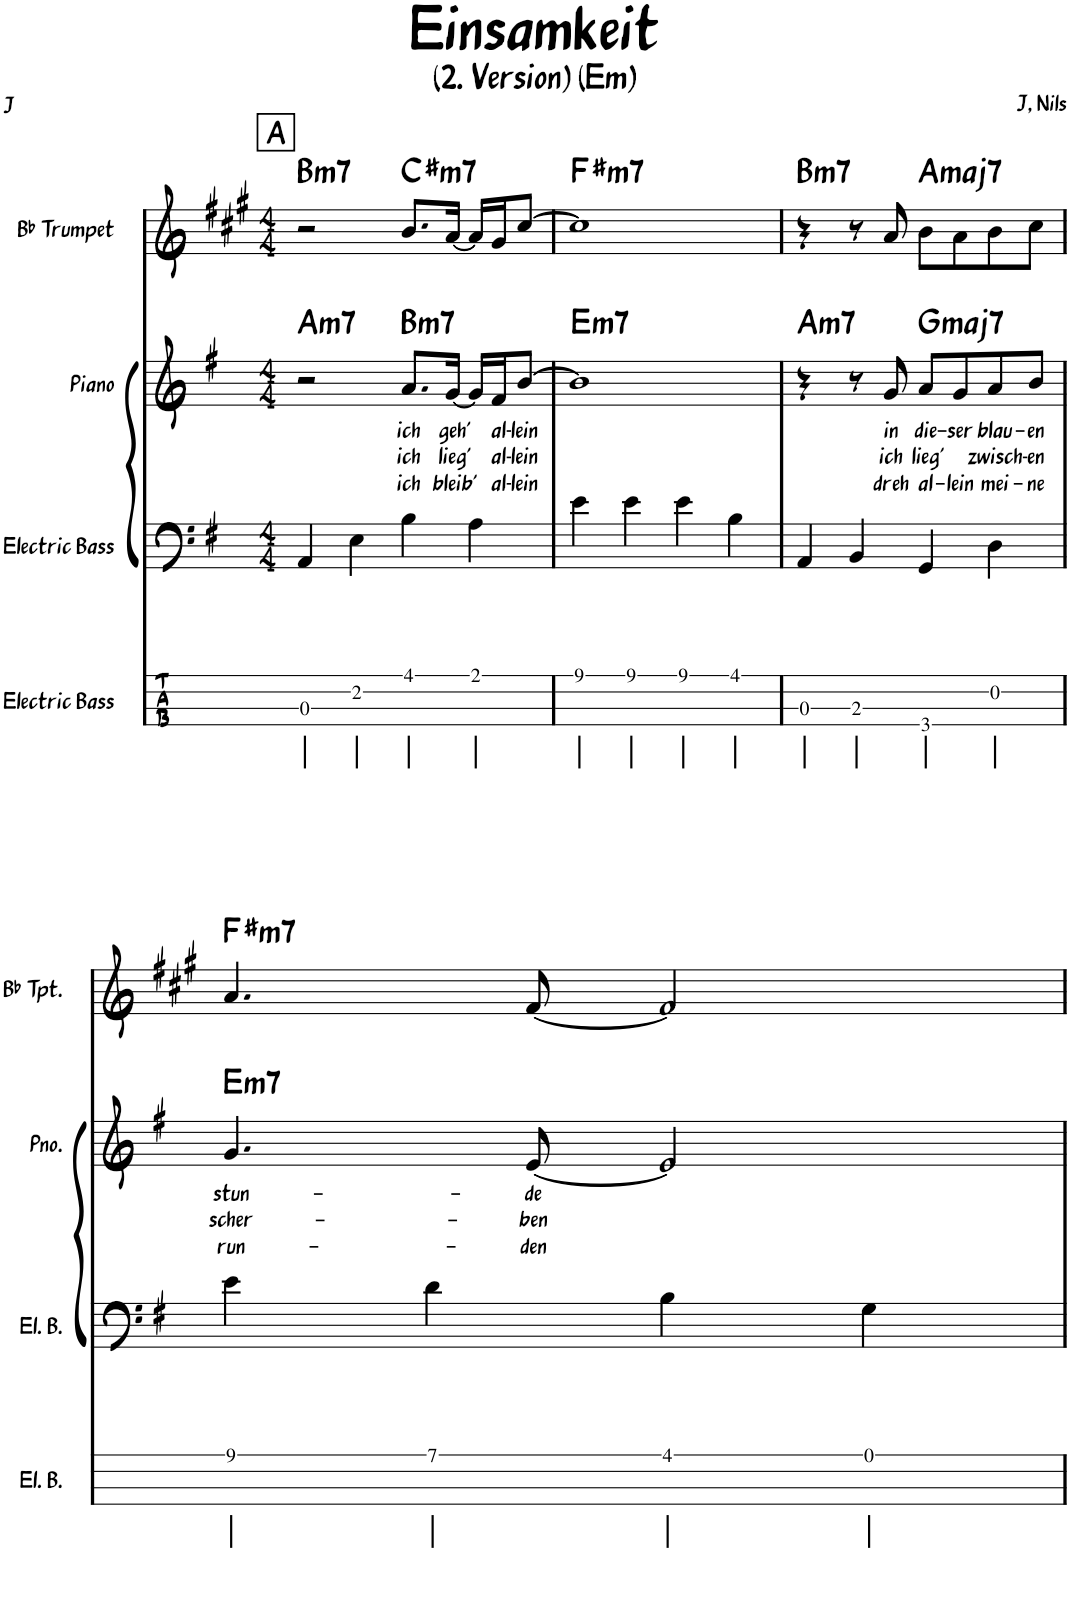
**kern	**kern	**kern	**text	**text	**text	**harte	**kern	**harte
*part4	*part3	*part2	*part2	*part2	*part2	*part2	*part1	*part1
*staff4	*staff3	*staff2	*staff2	*staff2	*staff2	*	*staff1	*
*I"Electric Bass	*I"Electric Bass	*I"Piano	*	*	*	*	*I"Bb Trumpet	*
*I'El. B.	*I'El. B.	*I'Pno.	*	*	*	*	*I'Bb Tpt.	*
*stria4	*	*	*	*	*	*	*	*
*	*clefF4	*clefG2	*	*	*	*	*clefG2	*
*Trd7c12	*Trd7c12	*	*	*	*	*	*Trd1c2	*
*k[f#]	*k[f#]	*k[f#]	*	*	*	*	*k[f#c#g#]	*
*M4/4	*M4/4	*M4/4	*	*	*	*	*M4/4	*
!!LO:REH:place=s1:a:B:rj:fs=14:t=A
=1	=1	=1	=1	=1	=1	=1	=1	=1
!	!	!	!	!	!	!LO:H:kt=m7	!	!LO:H:kt=m7
4AA\	4AA/	2r	.	.	.	A:min7	2r	B:min7
4E\	4E\	.	.	.	.	.	.	.
!	!	!	!LO:LY:b	!LO:LY:b	!LO:LY:b	!LO:H:kt=m7	!	!LO:H:kt=m7
4B\	4B\	8.a/L	ich	ich	ich	B:min7	8.b/L	C#:min7
!	!	!	!LO:LY:b	!LO:LY:b	!LO:LY:b	!	!	!
.	.	[16g/Jk	geh'	lieg'	bleib'	.	[16a/Jk	.
4A\	4A\	16g/LL]	.	.	.	.	16a/LL]	.
!	!	!	!LO:LY:b	!LO:LY:b	!LO:LY:b	!	!	!
.	.	16f#/J	al-	al-	al-	.	16g#/J	.
!	!	!	!LO:LY:b	!LO:LY:b	!LO:LY:b	!	!	!
.	.	[8b/J	-lein	-lein	-lein	.	[8cc#/J	.
=2	=2	=2	=2	=2	=2	=2	=2	=2
!	!	!	!	!	!	!LO:H:kt=m7	!	!LO:H:kt=m7
4e\	4e\	1b]	.	.	.	E:min7	1cc#]	F#:min7
4e\	4e\	.	.	.	.	.	.	.
4e\	4e\	.	.	.	.	.	.	.
4B\	4B\	.	.	.	.	.	.	.
=3	=3	=3	=3	=3	=3	=3	=3	=3
!	!	!	!	!	!	!LO:H:kt=m7	!	!LO:H:kt=m7
4AA\	4AA/	4r	.	.	.	A:min7	4r	B:min7
4BB\	4BB/	8r	.	.	.	.	8r	.
!	!	!	!LO:LY:b	!LO:LY:b	!LO:LY:b	!	!	!
.	.	8g/	in	ich	dreh	.	8a/	.
!	!	!	!LO:LY:b	!LO:LY:b	!LO:LY:b	!LO:H:kt=maj7	!	!LO:H:kt=maj7
4GG\	4GG/	8a/L	die-	lieg'	al-	G:maj7	8b\L	A:maj7
!	!	!	!LO:LY:b	!	!LO:LY:b	!	!	!
.	.	8g/	-ser	.	-lein	.	8a\	.
!	!	!	!LO:LY:b	!LO:LY:b	!LO:LY:b	!	!	!
4D\	4D\	8a/	blau-	zwisch-	mei-	.	8b\	.
!	!	!	!LO:LY:b	!LO:LY:b	!LO:LY:b	!	!	!
.	.	8b/J	-en	-en	-ne	.	8cc#\J	.
!!LO:LB:g=z
=4	=4	=4	=4	=4	=4	=4	=4	=4
!	!	!	!LO:LY:b	!LO:LY:b	!LO:LY:b	!LO:H:kt=m7	!	!LO:H:kt=m7
4e\	4e\	4.g/	stun-	scher-	run-	E:min7	4.a/	F#:min7
4d\	4d\	.	.	.	.	.	.	.
!	!	!	!LO:LY:b	!LO:LY:b	!LO:LY:b	!	!	!
.	.	[8e/	-de	-ben	den	.	[8f#/	.
4B\	4B\	2e/]	.	.	.	.	2f#/]	.
4G\	4G\	.	.	.	.	.	.	.
=	=	=	=	=	=	=	=	=
*-	*-	*-	*-	*-	*-	*-	*-	*-
